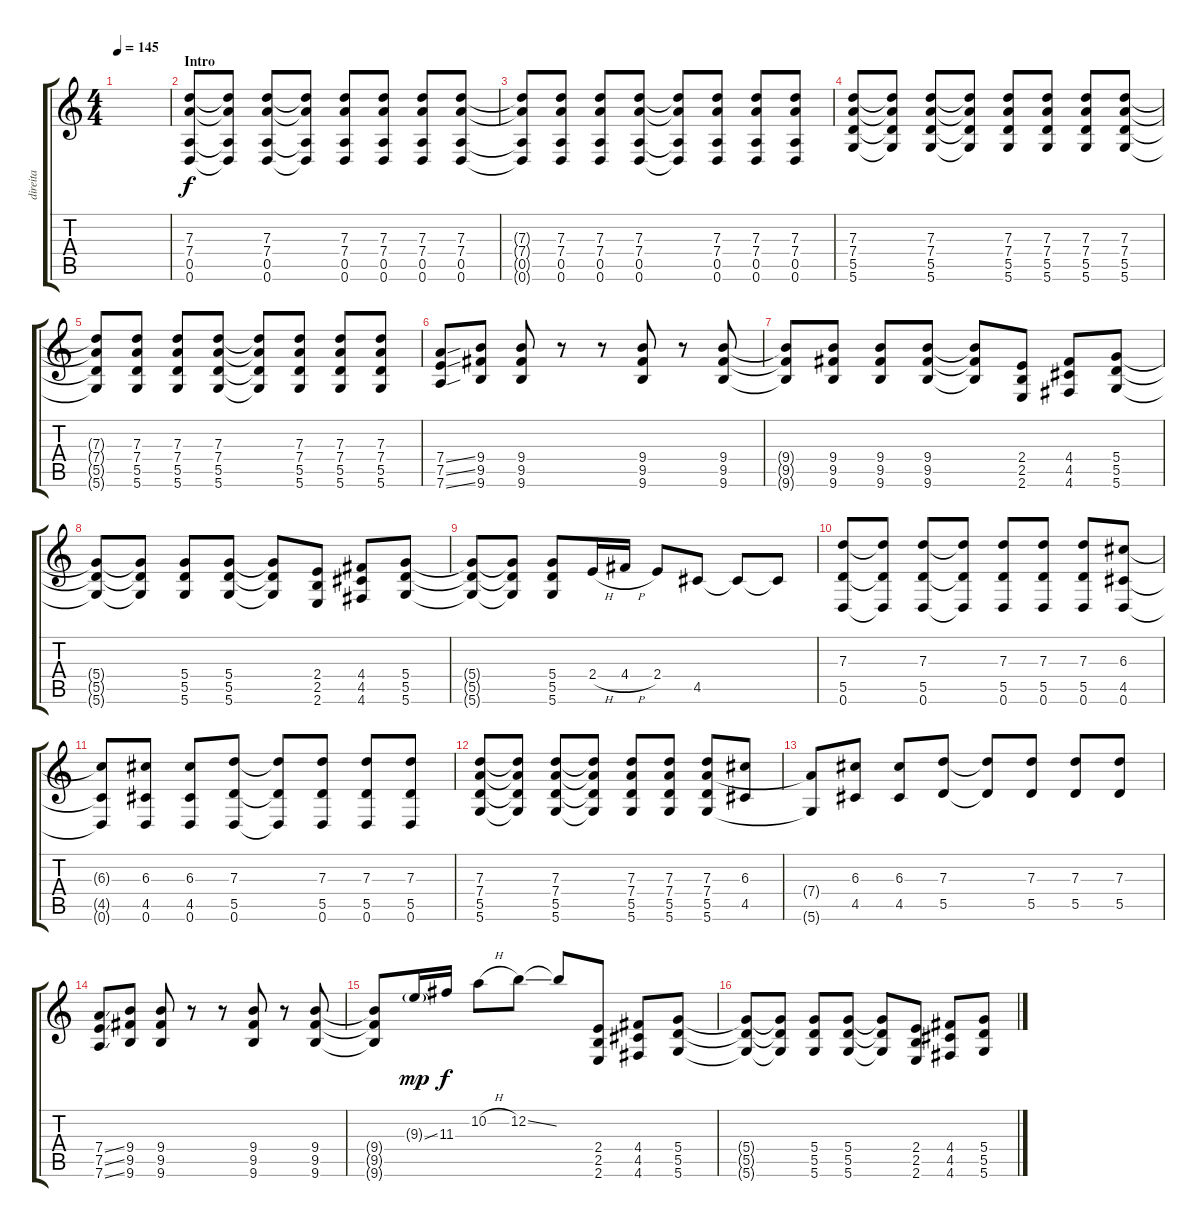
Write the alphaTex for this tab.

\track ("direita" "direita") {instrument distortionguitar}
\staff {score tabs}
\tuning (E4 B3 G3 D3 A2 D2) {hide}
\ts (4 4)
\tempo 145
\clef g2
\ks c
|
\section ("" "Intro")
(7.3 7.4 0.5 0.6).8 (7.3{t} 7.4{t} 0.5{t} 0.6{t}).8 (7.3 7.4 0.5 0.6).8 (7.3{t} 7.4{t} 0.5{t} 0.6{t}).8 (7.3 7.4 0.5 0.6).8 (7.3 7.4 0.5 0.6).8 (7.3 7.4 0.5 0.6).8 (7.3 7.4 0.5 0.6).8 |
(7.3{t} 7.4{t} 0.5{t} 0.6{t}).8 (7.3 7.4 0.5 0.6).8 (7.3 7.4 0.5 0.6).8 (7.3 7.4 0.5 0.6).8 (7.3{t} 7.4{t} 0.5{t} 0.6{t}).8 (7.3 7.4 0.5 0.6).8 (7.3 7.4 0.5 0.6).8 (7.3 7.4 0.5 0.6).8 |
(7.3 7.4 5.5 5.6).8 (7.3{t} 7.4{t} 5.5{t} 5.6{t}).8 (7.3 7.4 5.5 5.6).8 (7.3{t} 7.4{t} 5.5{t} 5.6{t}).8 (7.3 7.4 5.5 5.6).8 (7.3 7.4 5.5 5.6).8 (7.3 7.4 5.5 5.6).8 (7.3 7.4 5.5 5.6).8 |
(7.3{t} 7.4{t} 5.5{t} 5.6{t}).8 (7.3 7.4 5.5 5.6).8 (7.3 7.4 5.5 5.6).8 (7.3 7.4 5.5 5.6).8 (7.3{t} 7.4{t} 5.5{t} 5.6{t}).8 (7.3 7.4 5.5 5.6).8 (7.3 7.4 5.5 5.6).8 (7.3 7.4 5.5 5.6).8 |
(7.4{ss} 7.5{ss} 7.6{ss}).8 (9.4 9.5 9.6).8 (9.4 9.5 9.6).8 r.8 r.8 (9.4 9.5 9.6).8 r.8 (9.4 9.5 9.6).8 |
(9.4{t} 9.5{t} 9.6{t}).8 (9.4 9.5 9.6).8 (9.4 9.5 9.6).8 (9.4 9.5 9.6).8 (9.4{t} 9.5{t} 9.6{t}).8 (2.4 2.5 2.6).8 (4.4 4.5 4.6).8 (5.4 5.5 5.6).8 |
(5.4{t} 5.5{t} 5.6{t}).8 (5.4{t} 5.5{t} 5.6{t}).8 (5.4 5.5 5.6).8 (5.4 5.5 5.6).8 (5.4{t} 5.5{t} 5.6{t}).8 (2.4 2.5 2.6).8 (4.4 4.5 4.6).8 (5.4 5.5 5.6).8 |
(5.4{t} 5.5{t} 5.6{t}).8 (5.4{t} 5.5{t} 5.6{t}).8 (5.4 5.5 5.6).8 2.4{h}.16 4.4{h}.16 2.4.8 4.5.8 4.5{t}.8 4.5{t}.8 |
(7.3 5.5 0.6).8 (7.3{t} 5.5{t} 0.6{t}).8 (7.3 5.5 0.6).8 (7.3{t} 5.5{t} 0.6{t}).8 (7.3 5.5 0.6).8 (7.3 5.5 0.6).8 (7.3 5.5 0.6).8 (6.3 4.5 0.6).8 |
(6.3{t} 4.5{t} 0.6{t}).8 (6.3 4.5 0.6).8 (6.3 4.5 0.6).8 (7.3 5.5 0.6).8 (7.3{t} 5.5{t} 0.6{t}).8 (7.3 5.5 0.6).8 (7.3 5.5 0.6).8 (7.3 5.5 0.6).8 |
(7.3 7.4 5.5 5.6).8 (7.3{t} 7.4{t} 5.5{t} 5.6{t}).8 (7.3 7.4 5.5 5.6).8 (7.3{t} 7.4{t} 5.5{t} 5.6{t}).8 (7.3 7.4 5.5 5.6).8 (7.3 7.4 5.5 5.6).8 (7.3 7.4 5.5 5.6).8 (6.3 4.5).8 |
(7.4{t} 5.6{t}).8 (6.3 4.5).8 (6.3 4.5).8 (7.3 5.5).8 (7.3{t} 5.5{t}).8 (7.3 5.5).8 (7.3 5.5).8 (7.3 5.5).8 |
(7.4{ss} 7.5{ss} 7.6{ss}).8 (9.4 9.5 9.6).8 (9.4 9.5 9.6).8 r.8 r.8 (9.4 9.5 9.6).8 r.8 (9.4 9.5 9.6).8 |
(9.4{t} 9.5{t} 9.6{t}).8 9.3{ss g}.16{dy mp} 11.3.16{dy f} 10.2{h}.8 12.2{ss}.8 12.2{t}.8 (2.4 2.5 2.6).8 (4.4 4.5 4.6).8 (5.4 5.5 5.6).8 |
(5.4{t} 5.5{t} 5.6{t}).8 (5.4{t} 5.5{t} 5.6{t}).8 (5.4 5.5 5.6).8 (5.4 5.5 5.6).8 (5.4{t} 5.5{t} 5.6{t}).8 (2.4 2.5 2.6).8 (4.4 4.5 4.6).8 (5.4 5.5 5.6).8
